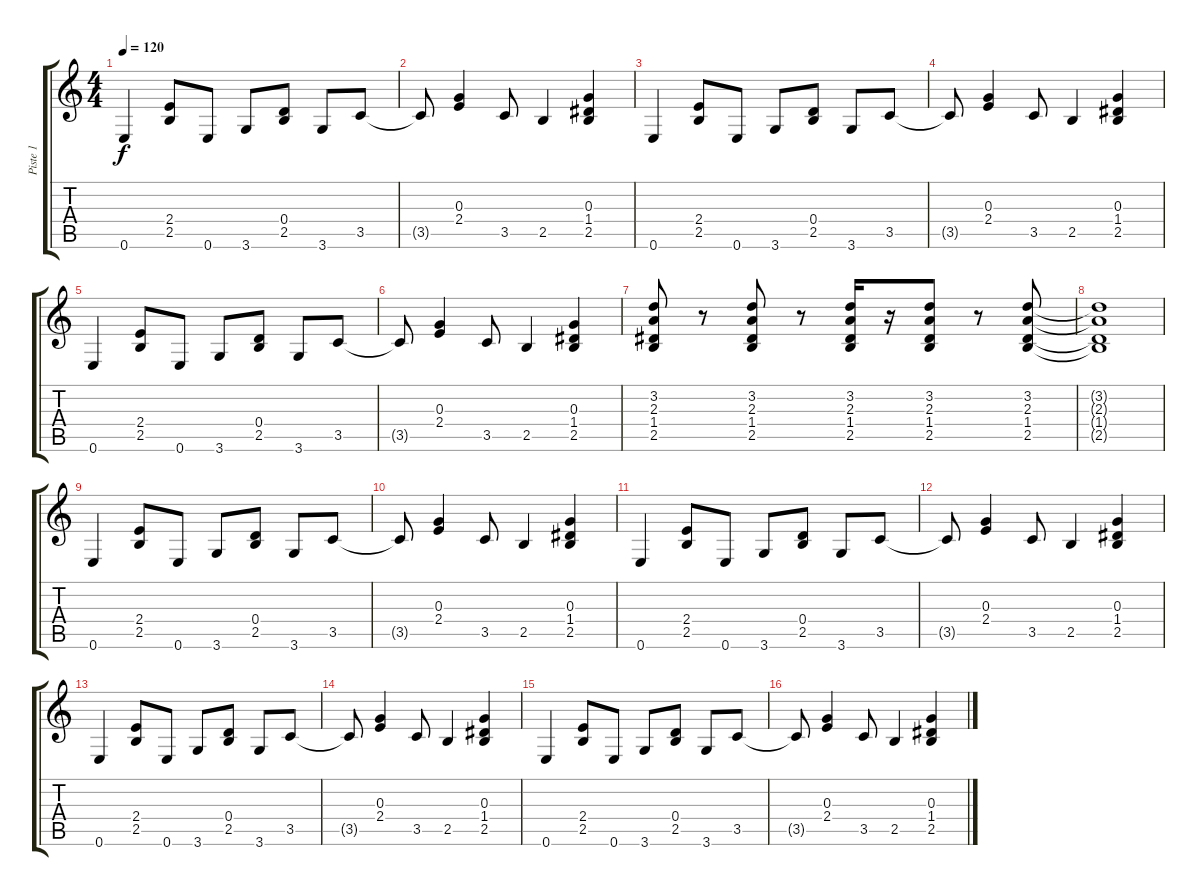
\track ("Piste 1" "Piste 1") {instrument acousticguitarsteel}
\staff {score tabs}
\tuning (E4 B3 G3 D3 A2 E2) {hide}
\ts (4 4)
\tempo 120
\clef g2
\ks c
0.6.4{dy f} (2.4 2.5).8 0.6.8 3.6.8 (0.4 2.5).8 3.6.8 3.5.8 |
3.5{t}.8 (0.3 2.4).4 3.5.8 2.5.4 (0.3 1.4 2.5).4 |
0.6.4 (2.4 2.5).8 0.6.8 3.6.8 (0.4 2.5).8 3.6.8 3.5.8 |
3.5{t}.8 (0.3 2.4).4 3.5.8 2.5.4 (0.3 1.4 2.5).4 |
0.6.4 (2.4 2.5).8 0.6.8 3.6.8 (0.4 2.5).8 3.6.8 3.5.8 |
3.5{t}.8 (0.3 2.4).4 3.5.8 2.5.4 (0.3 1.4 2.5).4 |
(3.2 2.3 1.4 2.5).8 r.8 (3.2 2.3 1.4 2.5).8 r.8 (3.2 2.3 1.4 2.5).16 r.16 (3.2 2.3 1.4 2.5).8 r.8 (3.2 2.3 1.4 2.5).8 |
(3.2{t} 2.3{t} 1.4{t} 2.5{t}).1 |
0.6.4 (2.4 2.5).8 0.6.8 3.6.8 (0.4 2.5).8 3.6.8 3.5.8 |
3.5{t}.8 (0.3 2.4).4 3.5.8 2.5.4 (0.3 1.4 2.5).4 |
0.6.4 (2.4 2.5).8 0.6.8 3.6.8 (0.4 2.5).8 3.6.8 3.5.8 |
3.5{t}.8 (0.3 2.4).4 3.5.8 2.5.4 (0.3 1.4 2.5).4 |
0.6.4 (2.4 2.5).8 0.6.8 3.6.8 (0.4 2.5).8 3.6.8 3.5.8 |
3.5{t}.8 (0.3 2.4).4 3.5.8 2.5.4 (0.3 1.4 2.5).4 |
0.6.4 (2.4 2.5).8 0.6.8 3.6.8 (0.4 2.5).8 3.6.8 3.5.8 |
3.5{t}.8 (0.3 2.4).4 3.5.8 2.5.4 (0.3 1.4 2.5).4
